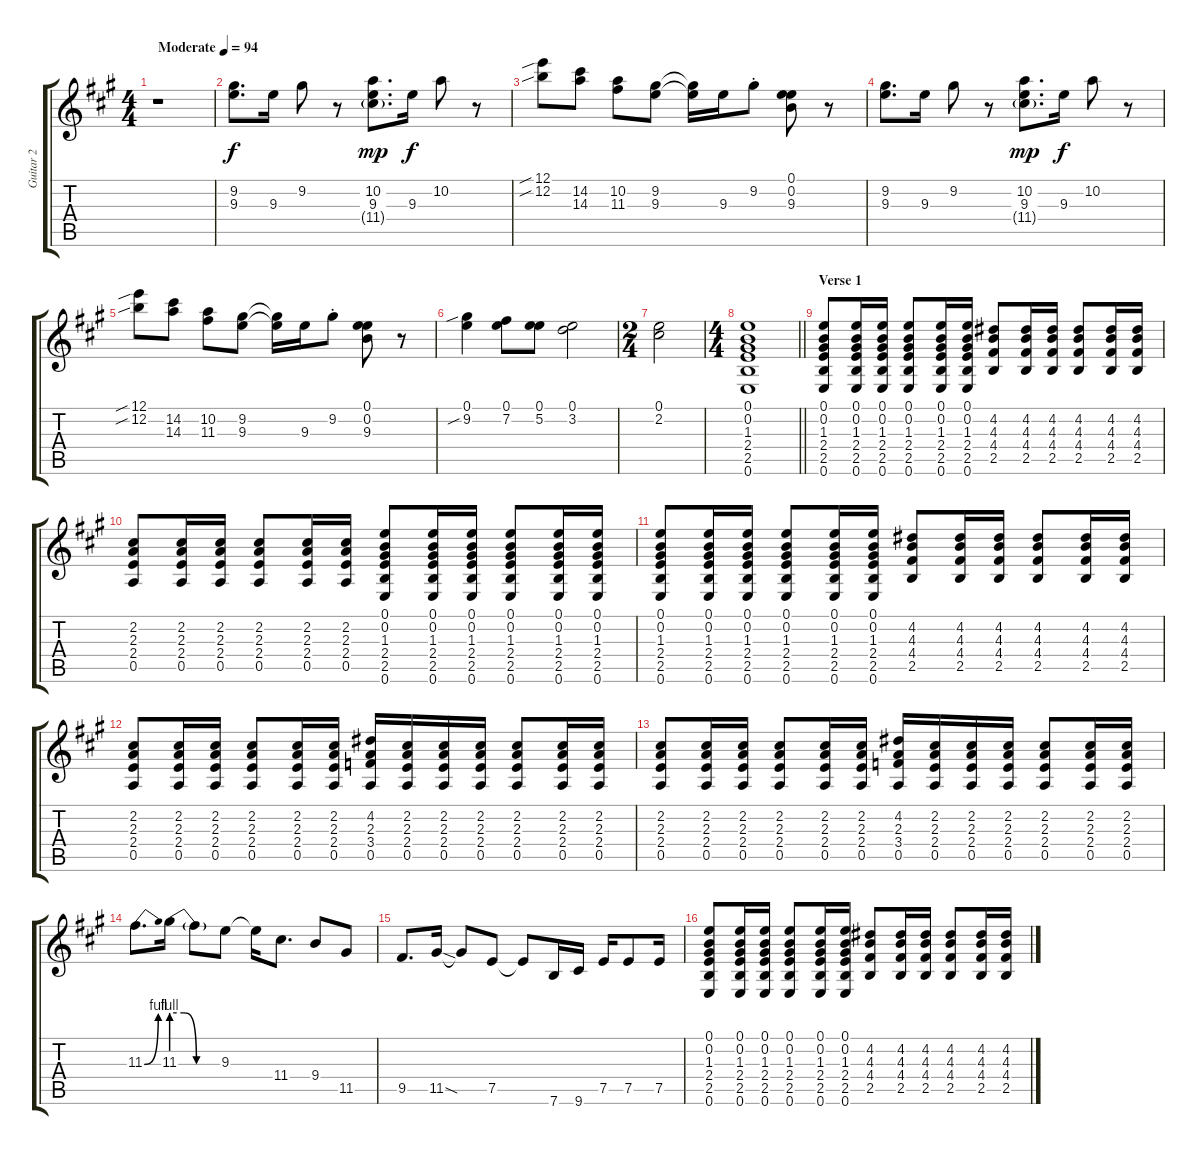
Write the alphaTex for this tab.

\track ("Guitar 2" "Guitar 2") {instrument electricguitarjazz}
\staff {score tabs}
\tuning (E4 B3 G3 D3 A2 E2) {hide}
\ts (4 4)
\tempo (94 "Moderate")
\clef g2
\ks a
r.1{dy f instrument electricguitarjazz} |
(9.2 9.3).8{d} 9.3.16 9.2.8 r.8 (10.2 9.3 11.4{g}).8{d dy mp} 9.3.16{dy f} 10.2.8 r.8 |
(12.1{sib} 12.2{sib}).8 (14.2 14.3).8 (10.2 11.3).8 (9.2 9.3).8 (9.2{t} 9.3{t}).16 9.3.16 9.2{st}.8 (0.1 0.2 9.3).8 r.8 |
(9.2 9.3).8{d} 9.3.16 9.2.8 r.8 (10.2 9.3 11.4{g}).8{d dy mp} 9.3.16{dy f} 10.2.8 r.8 |
(12.1{sib} 12.2{sib}).8 (14.2 14.3).8 (10.2 11.3).8 (9.2 9.3).8 (9.2{t} 9.3{t}).16 9.3.16 9.2{st}.8 (0.1 0.2 9.3).8 r.8 |
(0.1 9.2{sib}).4 (0.1 7.2).8 (0.1 5.2).8 (0.1 3.2).2 |
\ts (2 4)
(0.1 2.2).2 |
\ts (4 4)
\barLineRight lightlight
(0.1 0.2 1.3 2.4 2.5 0.6).1{volume 10} |
\section ("" "Verse 1")
(0.1 0.2 1.3 2.4 2.5 0.6).8 (0.1 0.2 1.3 2.4 2.5 0.6).16 (0.1 0.2 1.3 2.4 2.5 0.6).16 (0.1 0.2 1.3 2.4 2.5 0.6).8 (0.1 0.2 1.3 2.4 2.5 0.6).16 (0.1 0.2 1.3 2.4 2.5 0.6).16 (4.2 4.3 4.4 2.5).8 (4.2 4.3 4.4 2.5).16 (4.2 4.3 4.4 2.5).16 (4.2 4.3 4.4 2.5).8 (4.2 4.3 4.4 2.5).16 (4.2 4.3 4.4 2.5).16 |
(2.2 2.3 2.4 0.5).8 (2.2 2.3 2.4 0.5).16 (2.2 2.3 2.4 0.5).16 (2.2 2.3 2.4 0.5).8 (2.2 2.3 2.4 0.5).16 (2.2 2.3 2.4 0.5).16 (0.1 0.2 1.3 2.4 2.5 0.6).8 (0.1 0.2 1.3 2.4 2.5 0.6).16 (0.1 0.2 1.3 2.4 2.5 0.6).16 (0.1 0.2 1.3 2.4 2.5 0.6).8 (0.1 0.2 1.3 2.4 2.5 0.6).16 (0.1 0.2 1.3 2.4 2.5 0.6).16 |
(0.1 0.2 1.3 2.4 2.5 0.6).8 (0.1 0.2 1.3 2.4 2.5 0.6).16 (0.1 0.2 1.3 2.4 2.5 0.6).16 (0.1 0.2 1.3 2.4 2.5 0.6).8 (0.1 0.2 1.3 2.4 2.5 0.6).16 (0.1 0.2 1.3 2.4 2.5 0.6).16 (4.2 4.3 4.4 2.5).8 (4.2 4.3 4.4 2.5).16 (4.2 4.3 4.4 2.5).16 (4.2 4.3 4.4 2.5).8 (4.2 4.3 4.4 2.5).16 (4.2 4.3 4.4 2.5).16 |
(2.2 2.3 2.4 0.5).8 (2.2 2.3 2.4 0.5).16 (2.2 2.3 2.4 0.5).16 (2.2 2.3 2.4 0.5).8 (2.2 2.3 2.4 0.5).16 (2.2 2.3 2.4 0.5).16 (4.2 2.3 3.4 0.5).16 (2.2 2.3 2.4 0.5).16 (2.2 2.3 2.4 0.5).16 (2.2 2.3 2.4 0.5).16 (2.2 2.3 2.4 0.5).8 (2.2 2.3 2.4 0.5).16 (2.2 2.3 2.4 0.5).16 |
(2.2 2.3 2.4 0.5).8 (2.2 2.3 2.4 0.5).16 (2.2 2.3 2.4 0.5).16 (2.2 2.3 2.4 0.5).8 (2.2 2.3 2.4 0.5).16 (2.2 2.3 2.4 0.5).16 (4.2 2.3 3.4 0.5).16 (2.2 2.3 2.4 0.5).16 (2.2 2.3 2.4 0.5).16 (2.2 2.3 2.4 0.5).16 (2.2 2.3 2.4 0.5).8 (2.2 2.3 2.4 0.5).16 (2.2 2.3 2.4 0.5).16 |
11.3{be (bend 0 0 60 4)}.8{d volume 16} 11.3{be (custom 0 4 15 4 30 0 60 0)}.16 11.3{t}.8 9.3.8 9.3{t}.16 11.4.8{d} 9.4.8 11.5.8 |
9.5.8{d} 11.5{sod}.16 11.5{t}.8 7.5.8 7.5{t}.8 7.6.16 9.6.16 7.5.16 7.5.8 7.5.16 |
(0.1 0.2 1.3 2.4 2.5 0.6).8{volume 10} (0.1 0.2 1.3 2.4 2.5 0.6).16 (0.1 0.2 1.3 2.4 2.5 0.6).16 (0.1 0.2 1.3 2.4 2.5 0.6).8 (0.1 0.2 1.3 2.4 2.5 0.6).16 (0.1 0.2 1.3 2.4 2.5 0.6).16 (4.2 4.3 4.4 2.5).8 (4.2 4.3 4.4 2.5).16 (4.2 4.3 4.4 2.5).16 (4.2 4.3 4.4 2.5).8 (4.2 4.3 4.4 2.5).16 (4.2 4.3 4.4 2.5).16
